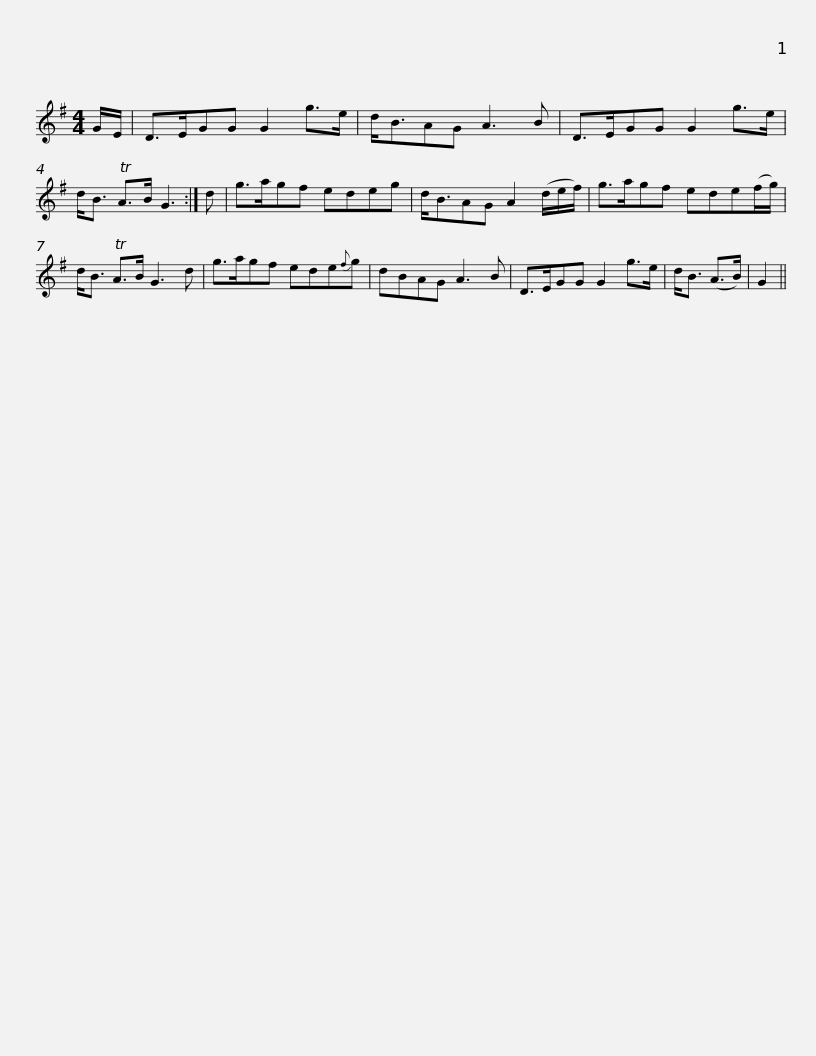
X:1
L:1/8
M:4/4
I:linebreak $
K:G
V:1 treble
V:1
 G/E/ | D>EGG G2 g>e | d<BAG A3 B | D>EGG G2 g>e | d<B TA>B G3 :| %5
 d | g>agf edeg |$ d<BAG A2 (d/e/f/) | g>agf ede(f/g/) | d<B TA>B G3 d | %10
 g>agf ede{f}g | dBAG A3 B |$ D>EGG G2 g>e | d<B (A>B) | G2 || %15
